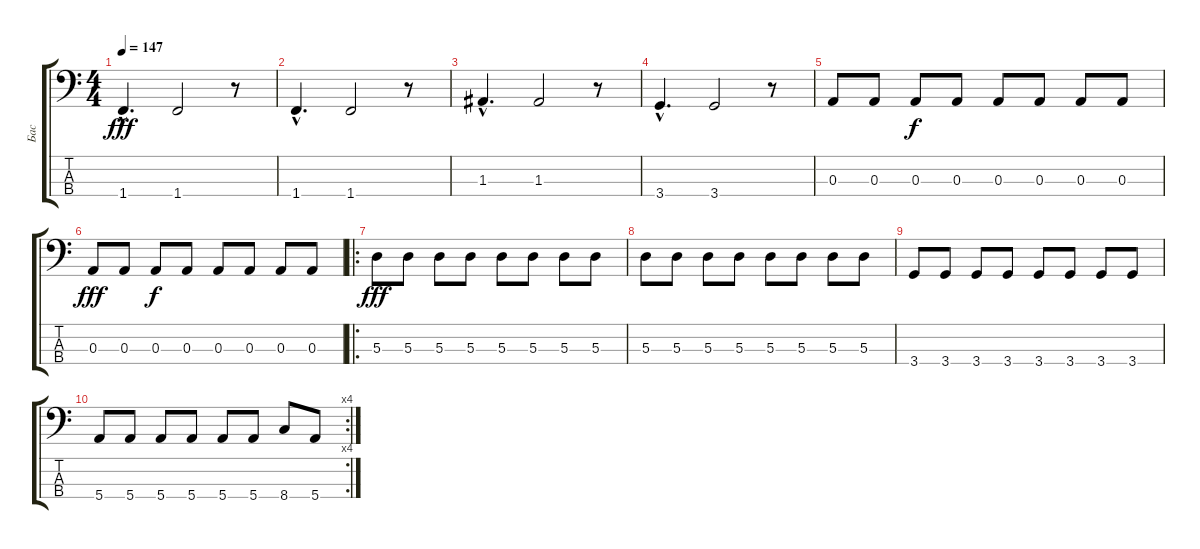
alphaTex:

\track ("Бас" "Бас") {instrument electricbassfinger}
\staff {score tabs}
\tuning (G2 D2 A1 E1) {hide}
\ts (4 4)
\tempo 147
\clef f4
\ks c
1.4{hac}.4{d dy fff} 1.4.2 r.8 |
1.4{hac}.4{d} 1.4.2 r.8 |
1.3{hac}.4{d} 1.3.2 r.8 |
3.4{hac}.4{d} 3.4.2 r.8 |
0.3.8 0.3.8 0.3.8{dy f} 0.3.8 0.3.8 0.3.8 0.3.8 0.3.8 |
0.3.8{dy fff} 0.3.8 0.3.8{dy f} 0.3.8 0.3.8 0.3.8 0.3.8 0.3.8 |
\ro
5.3.8{dy fff} 5.3.8 5.3.8 5.3.8 5.3.8 5.3.8 5.3.8 5.3.8 |
5.3.8 5.3.8 5.3.8 5.3.8 5.3.8 5.3.8 5.3.8 5.3.8 |
3.4.8 3.4.8 3.4.8 3.4.8 3.4.8 3.4.8 3.4.8 3.4.8 |
\rc 4
5.4.8 5.4.8 5.4.8 5.4.8 5.4.8 5.4.8 8.4.8 5.4.8
